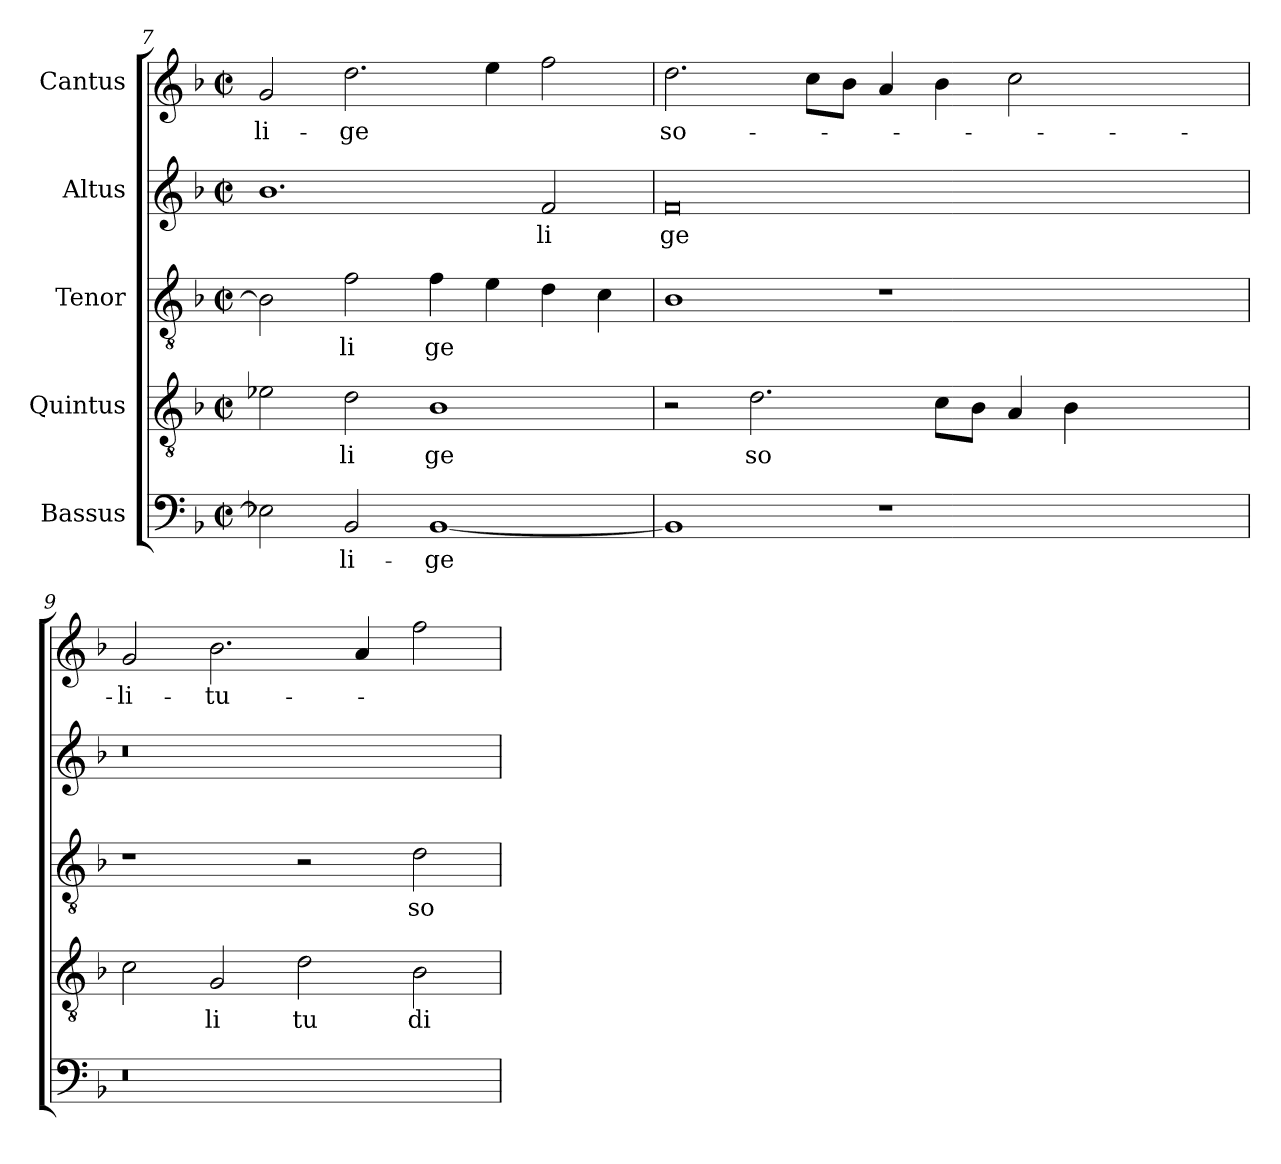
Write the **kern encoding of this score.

**kern	**text	**kern	**text	**kern	**text	**kern	**text	**kern	**text
*part5	*part5	*part4	*part4	*part3	*part3	*part2	*part2	*part1	*part1
*staff5	*staff5	*staff4	*staff4	*staff3	*staff3	*staff2	*staff2	*staff1	*staff1
*I"Bassus	*	*I"Quintus	*	*I"Tenor	*	*I"Altus	*	*I"Cantus	*
!!LO:LB:g=z
*clefF4	*	*clefGv2	*	*clefGv2	*	*clefG2	*	*clefG2	*
*k[b-]	*	*k[b-]	*	*k[b-]	*	*k[b-]	*	*k[b-]	*
*F:	*	*F:	*	*F:	*	*F:	*	*F:	*
*M2/2	*	*M2/2	*	*M2/2	*	*M2/2	*	*M2/2	*
*met(c|)	*	*met(c|)	*	*met(c|)	*	*met(c|)	*	*met(c|)	*
=7	=7	=7	=7	=7	=7	=7	=7	=7	=7
!	!	!	!	!	!	!	!	!	!LO:LY:b:cj
2E-X\]	.	2e-X\	.	2B\]	.	1.b-	.	2g/	li-
!	!LO:LY:b:cj	!	!LO:LY:b:cj	!	!LO:LY:b:cj	!	!	!	!LO:LY:b:cj
2BB-/	li-	2d\	li	2f\	li	.	.	2.dd\	-ge
!	!LO:LY:b:cj	!	!LO:LY:b:cj	!	!LO:LY:b:cj	!	!	!	!
[<1BB-	-ge	1B-	ge	4f\	ge	.	.	.	.
.	.	.	.	4e\	.	.	.	4ee\	.
!	!	!	!	!	!	!	!LO:LY:b:cj	!	!
.	.	.	.	4d\	.	2f/	-li	2ff\	.
.	.	.	.	4c\	.	.	.	.	.
=8	=8	=8	=8	=8	=8	=8	=8	=8	=8
!	!	!	!	!	!	!	!LO:LY:b:cj	!	!LO:LY:b:cj
1BB-]	.	2r	.	1B-	.	0f	ge	2.dd\	so-
!	!	!	!LO:LY:b:cj	!	!	!	!	!	!
.	.	2.d\	so	.	.	.	.	.	.
.	.	.	.	.	.	.	.	8cc\L	.
.	.	.	.	.	.	.	.	8b-\J	.
!LO:N:vis=1	!	!	!	!LO:N:vis=1	!	!	!	!	!
0r	.	.	.	0r	.	.	.	4a/	.
.	.	8c\L	.	.	.	.	.	4b-\	.
.	.	8B-\J	.	.	.	.	.	.	.
.	.	4A/	.	.	.	.	.	2cc\	.
.	.	4B-\	.	.	.	.	.	.	.
.	.	1ryy	.	.	.	1ryy	.	1ryy	.
=9	=9	=9	=9	=9	=9	=9	=9	=9	=9
!	!	!	!	!	!	!	!	!	!LO:LY:b:cj
0r	.	2c\	.	1r	.	0r	.	2g/	-li-
!	!	!	!LO:LY:b:cj	!	!	!	!	!	!LO:LY:b:cj
.	.	2G/	li	.	.	.	.	2.b-\	-tu-
!	!	!	!LO:LY:b:cj	!	!	!	!	!	!
.	.	2d\	tu	2r	.	.	.	.	.
.	.	.	.	.	.	.	.	4a/	.
!	!	!	!LO:LY:b:cj	!	!LO:LY:b:cj	!	!	!	!
.	.	2B-\	di	2d\	so	.	.	2ff\	.
=	=	=	=	=	=	=	=	=	=
*-	*-	*-	*-	*-	*-	*-	*-	*-	*-
